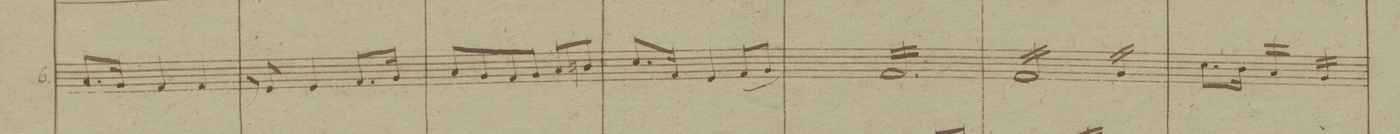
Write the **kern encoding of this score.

**kern	**dynam	**dynam
*I"6.	*	*
*clefG2	*	*
*k[b-]	*	*
*M3/4	*	*
8.a/L	.	.
16g/Jk	.	.
4f/	.	.
4f/	.	.
=161	=161	=161
8r	.	.
8e/	.	.
4e/	.	.
8.f/L	.	.
16g/Jk	.	.
=162	=162	=162
8a/L	.	.
8g/	.	.
8f/	.	.
8g/J	.	.
8a/L	.	.
8bn/J	.	.
=163	=163	=163
8.cc/L	.	.
16f/Jk	.	.
4e/	.	.
(8f/L	.	.
8g/J)	.	.
=164	=164	=164
16f/LL	.	.
16f/	.	.
16f/	.	.
16f/	.	.
16f/	.	.
16f/	.	.
16f/	.	.
16f/	.	.
16f/	.	.
16f/	.	.
16f/	.	.
16f/JJ	.	.
=165	=165	=165
16f/LL	.	.
16f/	.	.
16f/	.	.
16f/	.	.
16f/	.	.
16f/	.	.
16f/	.	.
16f/JJ	.	.
16g/LL	.	.
16g/	.	.
16g/	.	.
16g/JJ	.	.
=166	=166	=166
8.cc\L	.	.
16b-\Jk	.	.
16a/LL	.	.
16a/	.	.
16a/	.	.
16a/JJ	.	.
16g/LL	.	.
16g/	.	.
16g/	.	.
16g/JJ	.	.
=167	=167	=167
*-	*-	*-
